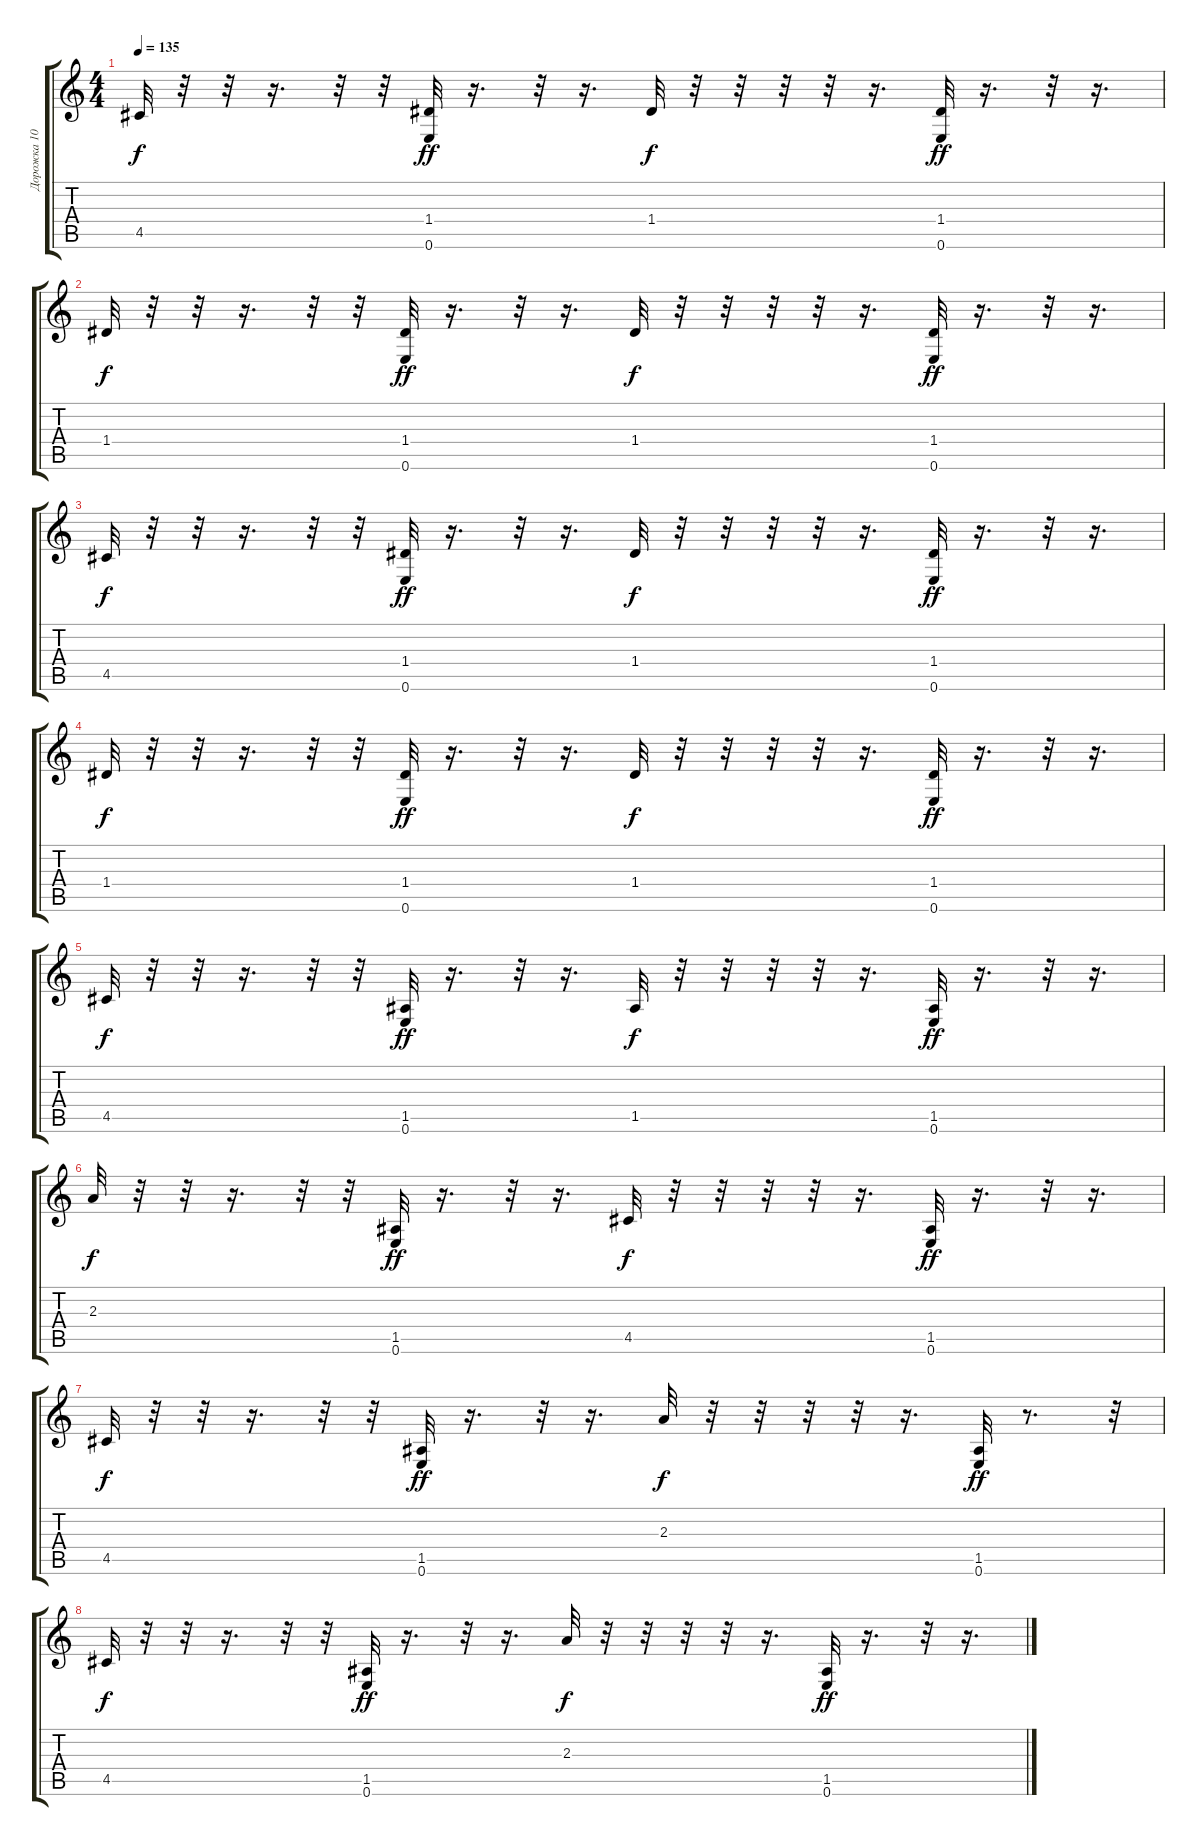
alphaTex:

\track ("Дорожка 10" "Дорожка 10") {instrument acousticguitarnylon}
\staff {score tabs}
\tuning (E4 B3 G3 D3 A2 E2) {hide}
\ts (4 4)
\tempo 135
\clef g2
\ks c
4.5.32{dy f} r.32 r.32 r.16{d} r.32 r.32 (1.4 0.6).32{dy ff} r.16{d} r.32 r.16{d} 1.4.32{dy f} r.32 r.32 r.32 r.32 r.16{d} (1.4 0.6).32{dy ff} r.16{d} r.32 r.16{d} |
1.4.32{dy f} r.32 r.32 r.16{d} r.32 r.32 (1.4 0.6).32{dy ff} r.16{d} r.32 r.16{d} 1.4.32{dy f} r.32 r.32 r.32 r.32 r.16{d} (1.4 0.6).32{dy ff} r.16{d} r.32 r.16{d} |
4.5.32{dy f} r.32 r.32 r.16{d} r.32 r.32 (1.4 0.6).32{dy ff} r.16{d} r.32 r.16{d} 1.4.32{dy f} r.32 r.32 r.32 r.32 r.16{d} (1.4 0.6).32{dy ff} r.16{d} r.32 r.16{d} |
1.4.32{dy f} r.32 r.32 r.16{d} r.32 r.32 (1.4 0.6).32{dy ff} r.16{d} r.32 r.16{d} 1.4.32{dy f} r.32 r.32 r.32 r.32 r.16{d} (1.4 0.6).32{dy ff} r.16{d} r.32 r.16{d} |
4.5.32{dy f} r.32 r.32 r.16{d} r.32 r.32 (1.5 0.6).32{dy ff} r.16{d} r.32 r.16{d} 1.5.32{dy f} r.32 r.32 r.32 r.32 r.16{d} (1.5 0.6).32{dy ff} r.16{d} r.32 r.16{d} |
2.3.32{dy f} r.32 r.32 r.16{d} r.32 r.32 (1.5 0.6).32{dy ff} r.16{d} r.32 r.16{d} 4.5.32{dy f} r.32 r.32 r.32 r.32 r.16{d} (1.5 0.6).32{dy ff} r.16{d} r.32 r.16{d} |
4.5.32{dy f} r.32 r.32 r.16{d} r.32 r.32 (1.5 0.6).32{dy ff} r.16{d} r.32 r.16{d} 2.3.32{dy f} r.32 r.32 r.32 r.32 r.16{d} (1.5 0.6).32{dy ff} r.8{d} r.32 |
4.5.32{dy f} r.32 r.32 r.16{d} r.32 r.32 (1.5 0.6).32{dy ff} r.16{d} r.32 r.16{d} 2.3.32{dy f} r.32 r.32 r.32 r.32 r.16{d} (1.5 0.6).32{dy ff} r.16{d} r.32 r.16{d}
